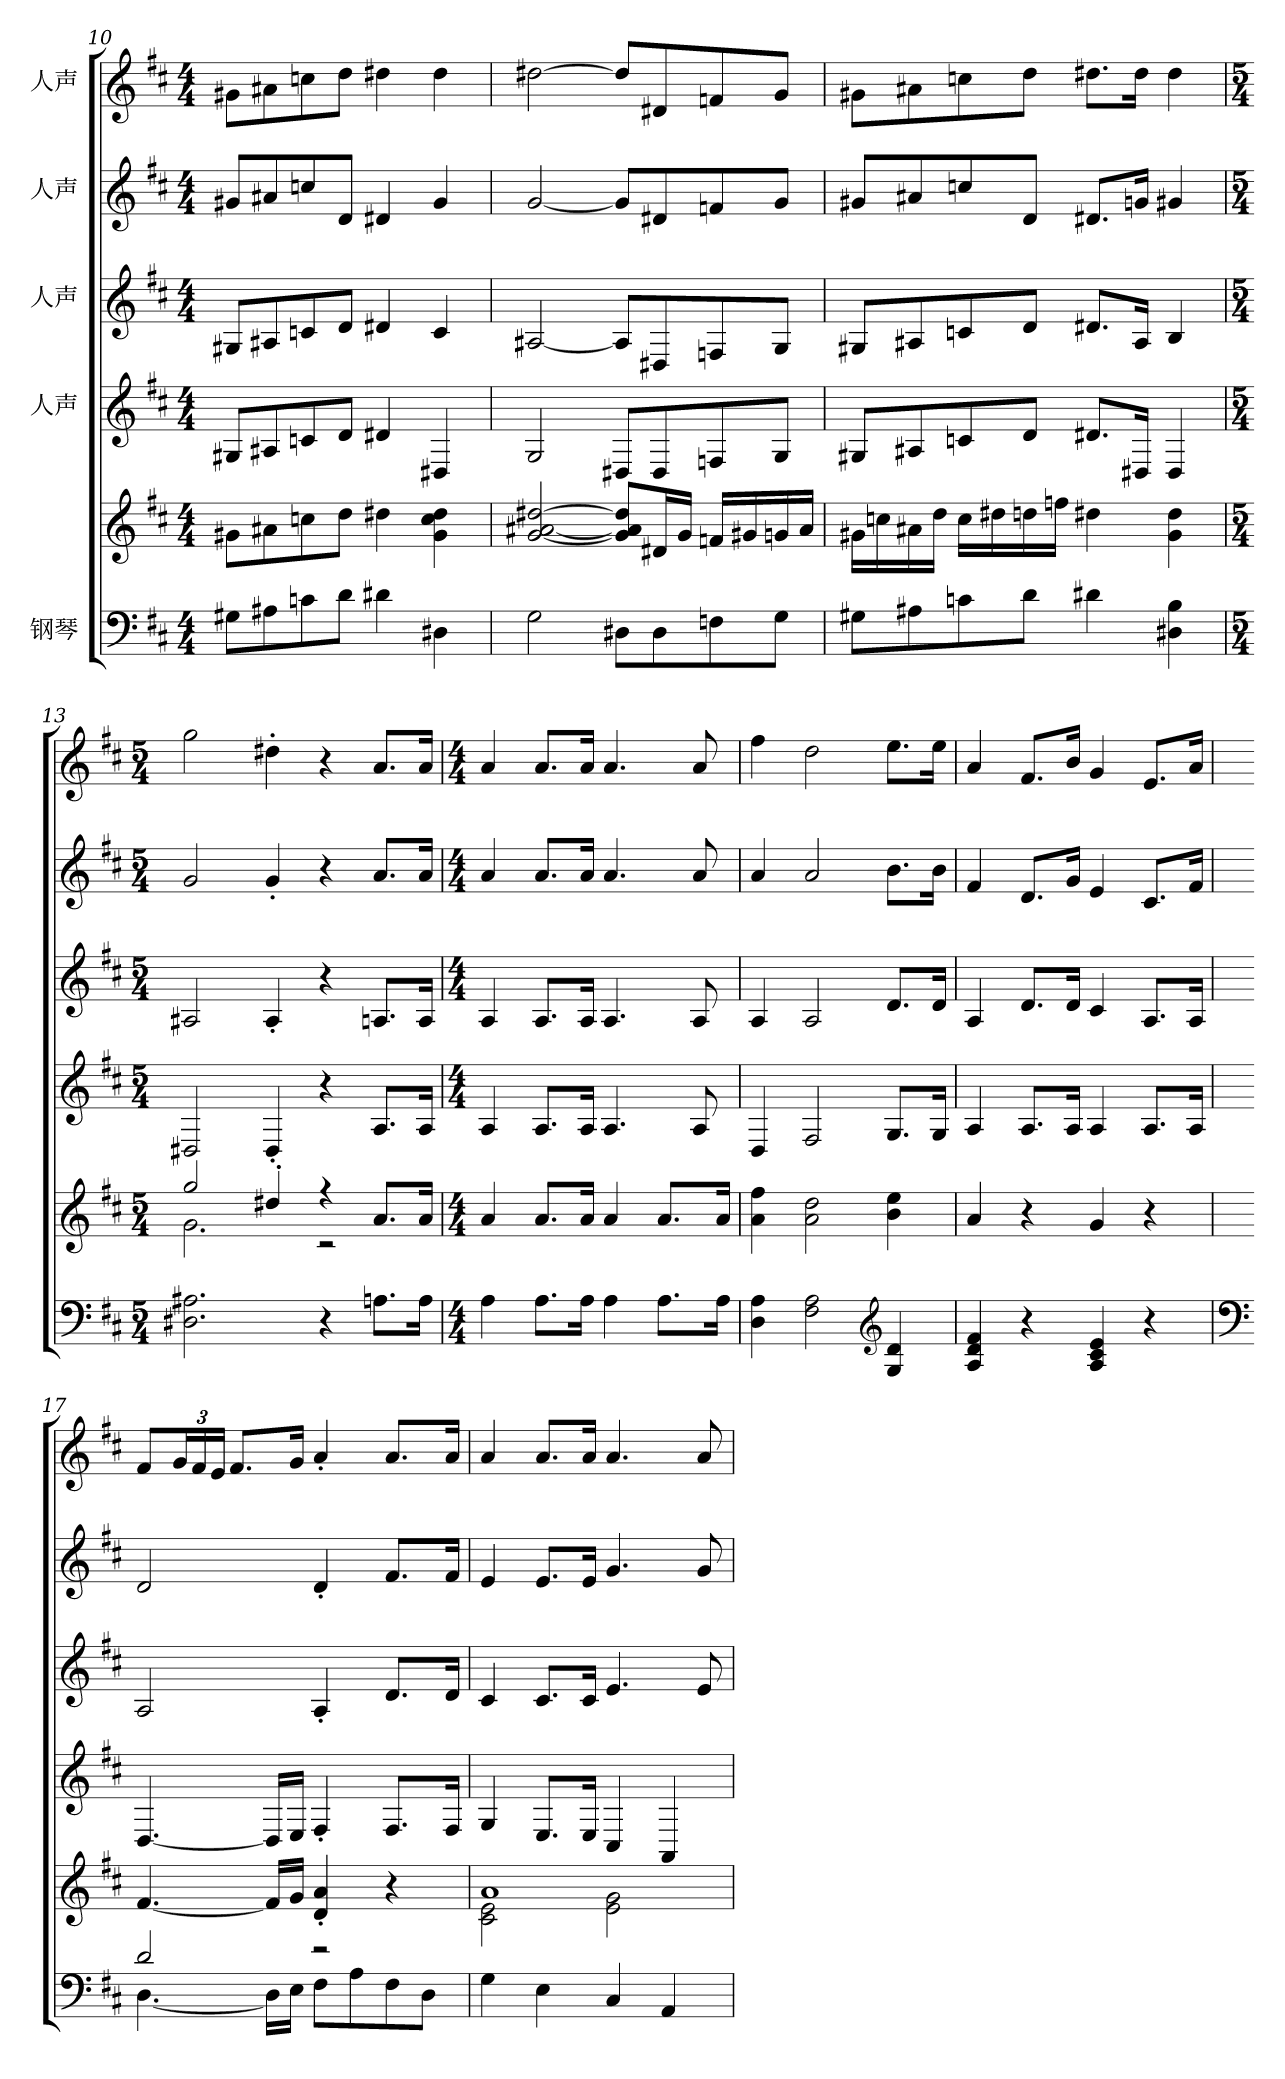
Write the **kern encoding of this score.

**kern	**kern	**kern	**kern	**kern	**kern
*part5	*part5	*part4	*part3	*part2	*part1
*staff6	*staff5	*staff4	*staff3	*staff2	*staff1
*I"钢琴	*	*I"人声	*I"人声	*I"人声	*I"人声
*clefF4	*clefG2	*clefG2	*clefG2	*clefG2	*clefG2
*k[f#c#]	*k[f#c#]	*k[f#c#]	*k[f#c#]	*k[f#c#]	*k[f#c#]
*M4/4	*M4/4	*M4/4	*M4/4	*M4/4	*M4/4
=10	=10	=10	=10	=10	=10
8G#X\L	8g#X\L	8G#X/L	8G#X/L	8g#X/L	8g#X\L
8A#X\	8a#X\	8A#X/	8A#X/	8a#X/	8a#X\
8cn\	8ccn\	8cn/	8cn/	8ccn/	8ccn\
8d\J	8dd\J	8d/J	8d/J	8d/J	8dd\J
4d#X\	4dd#X\	4d#X/	4d#X/	4d#X/	4dd#X\
4D#X\	4g#\ 4cc\ 4dd#\	4D#X/	4c/	4g#/	4dd#\
!!LO:LB:g=z
=11	=11	=11	=11	=11	=11
2G\	[2g/ [2a#X/ [2dd#X/	2G/	[2A#X/	[2g/	[2dd#X\
8D#X\L	8g/] 8a#/] 8dd#/]L	8D#X/L	8A#/L]	8g/L]	8dd#/L]
8D#\	16d#X/L	8D#/	8D#X/	8d#X/	8d#X/
.	16g/JJ	.	.	.	.
8Fn\	16fn/LL	8Fn/	8Fn/	8fn/	8fn/
.	16g#X/	.	.	.	.
8G\J	16gn/	8G/J	8G/J	8g/J	8g/J
.	16a#/JJ	.	.	.	.
=12	=12	=12	=12	=12	=12
8G#X\L	16g#X\LL	8G#X/L	8G#X/L	8g#X/L	8g#X\L
.	16ccn\	.	.	.	.
8A#X\	16a#X\	8A#X/	8A#X/	8a#X/	8a#X\
.	16dd\JJ	.	.	.	.
8cn\	16cc\LL	8cn/	8cn/	8ccn/	8ccn\
.	16dd#X\	.	.	.	.
8d\J	16ddn\	8d/J	8d/J	8d/J	8dd\J
.	16ffn\JJ	.	.	.	.
4d#X\	4dd#X\	8.d#X/L	8.d#X/L	8.d#X/L	8.dd#X\L
.	.	16D#X/Jk	16A#/Jk	16gn/Jk	16dd#\Jk
4D#X\ 4B\	4g#\ 4dd#\	4D#/	4B/	4g#X/	4dd#\
!!LO:PB:g=z
=13	=13	=13	=13	=13	=13
*M5/4	*M5/4	*M5/4	*M5/4	*M5/4	*M5/4
*	*^	*	*	*	*
2.D#X\ 2.A#X\	2gg/	2.g\	2D#X/	2A#X/	2g/	2gg\
.	4dd#X'/	.	4D#'/	4A#'/	4g'/	4dd#X'\
4r	4r	2r	4r	4r	4r	4r
8.An\L	8.a/L	.	8.A/L	8.An/L	8.a/L	8.a/L
16A\Jk	16a/Jk	.	16A/Jk	16A/Jk	16a/Jk	16a/Jk
*	*v	*v	*	*	*	*
=14	=14	=14	=14	=14	=14
*M4/4	*M4/4	*M4/4	*M4/4	*M4/4	*M4/4
4A\	4a/	4A/	4A/	4a/	4a/
8.A\L	8.a/L	8.A/L	8.A/L	8.a/L	8.a/L
16A\Jk	16a/Jk	16A/Jk	16A/Jk	16a/Jk	16a/Jk
4A\	4a/	4.A/	4.A/	4.a/	4.a/
8.A\L	8.a/L	.	.	.	.
.	.	8A/	8A/	8a/	8a/
16A\Jk	16a/Jk	.	.	.	.
=15	=15	=15	=15	=15	=15
4D\ 4A\	4a\ 4ff#\	4D/	4A/	4a/	4ff#\
2F#\ 2A\	2a\ 2dd\	2F#/	2A/	2a/	2dd\
*clefG2	*	*	*	*	*
4G/ 4d/	4b\ 4ee\	8.G/L	8.d/L	8.b\L	8.ee\L
.	.	16G/Jk	16d/Jk	16b\Jk	16ee\Jk
=16	=16	=16	=16	=16	=16
4A/ 4d/ 4f#/	4a/	4A/	4A/	4f#/	4a/
4r	4r	8.A/L	8.d/L	8.d/L	8.f#/L
.	.	16A/Jk	16d/Jk	16g/Jk	16b/Jk
4A/ 4c#/ 4e/	4g/	4A/	4c#/	4e/	4g/
4r	4r	8.A/L	8.A/L	8.c#/L	8.e/L
.	.	16A/Jk	16A/Jk	16f#/Jk	16a/Jk
!!LO:LB:g=z
=17	=17	=17	=17	=17	=17
*clefF4	*	*	*	*	*
*^	*	*	*	*	*
2d/	[4.D\	[4.f#/	[4.D/	2A/	2d/	8f#/L
*	*	*	*	*	*	*Xbrackettup
.	.	.	.	.	.	24g/L
.	.	.	.	.	.	24f#/
.	.	.	.	.	.	24e/JJ
.	.	.	.	.	.	8.f#/L
.	16D\LL]	16f#/LL]	16D/LL]	.	.	.
.	16E\JJ	16g/JJ	16E/JJ	.	.	16g/Jk
2r	8F#\L	4d/' 4a/'	4F#'/	4A'/	4d'/	4a'/
.	8A\	.	.	.	.	.
.	8F#\	4r	8.F#/L	8.d/L	8.f#/L	8.a/L
.	8D\J	.	.	.	.	.
.	.	.	16F#/Jk	16d/Jk	16f#/Jk	16a/Jk
*v	*v	*	*	*	*	*
=18	=18	=18	=18	=18	=18
*	*^	*	*	*	*
4G\	1a	2c#\ 2e\	4G/	4c#/	4e/	4a/
4E\	.	.	8.E/L	8.c#/L	8.e/L	8.a/L
.	.	.	16E/Jk	16c#/Jk	16e/Jk	16a/Jk
4C#/	.	2e\ 2g\	4C#/	4.e/	4.g/	4.a/
4AA/	.	.	4AA/	.	.	.
.	.	.	.	8e/	8g/	8a/
*	*v	*v	*	*	*	*
=	=	=	=	=	=
*-	*-	*-	*-	*-	*-
